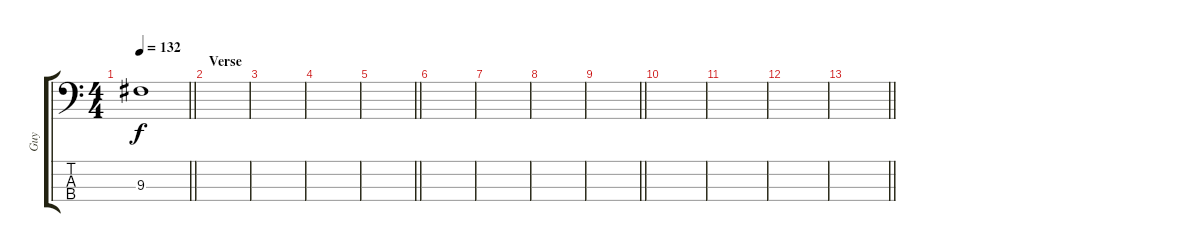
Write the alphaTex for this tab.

\track ("Guy" "Guy") {instrument electricbassfinger}
\staff {score tabs}
\tuning (G2 D2 A1 E1) {hide}
\ts (4 4)
\tempo 132
\clef f4
\barLineRight lightlight
\ks c
9.3.1{dy f} |
\section ("" "Verse")
|
|
|
\barLineRight lightlight
|
|
|
|
\barLineRight lightlight
|
|
|
|
\barLineRight lightlight
